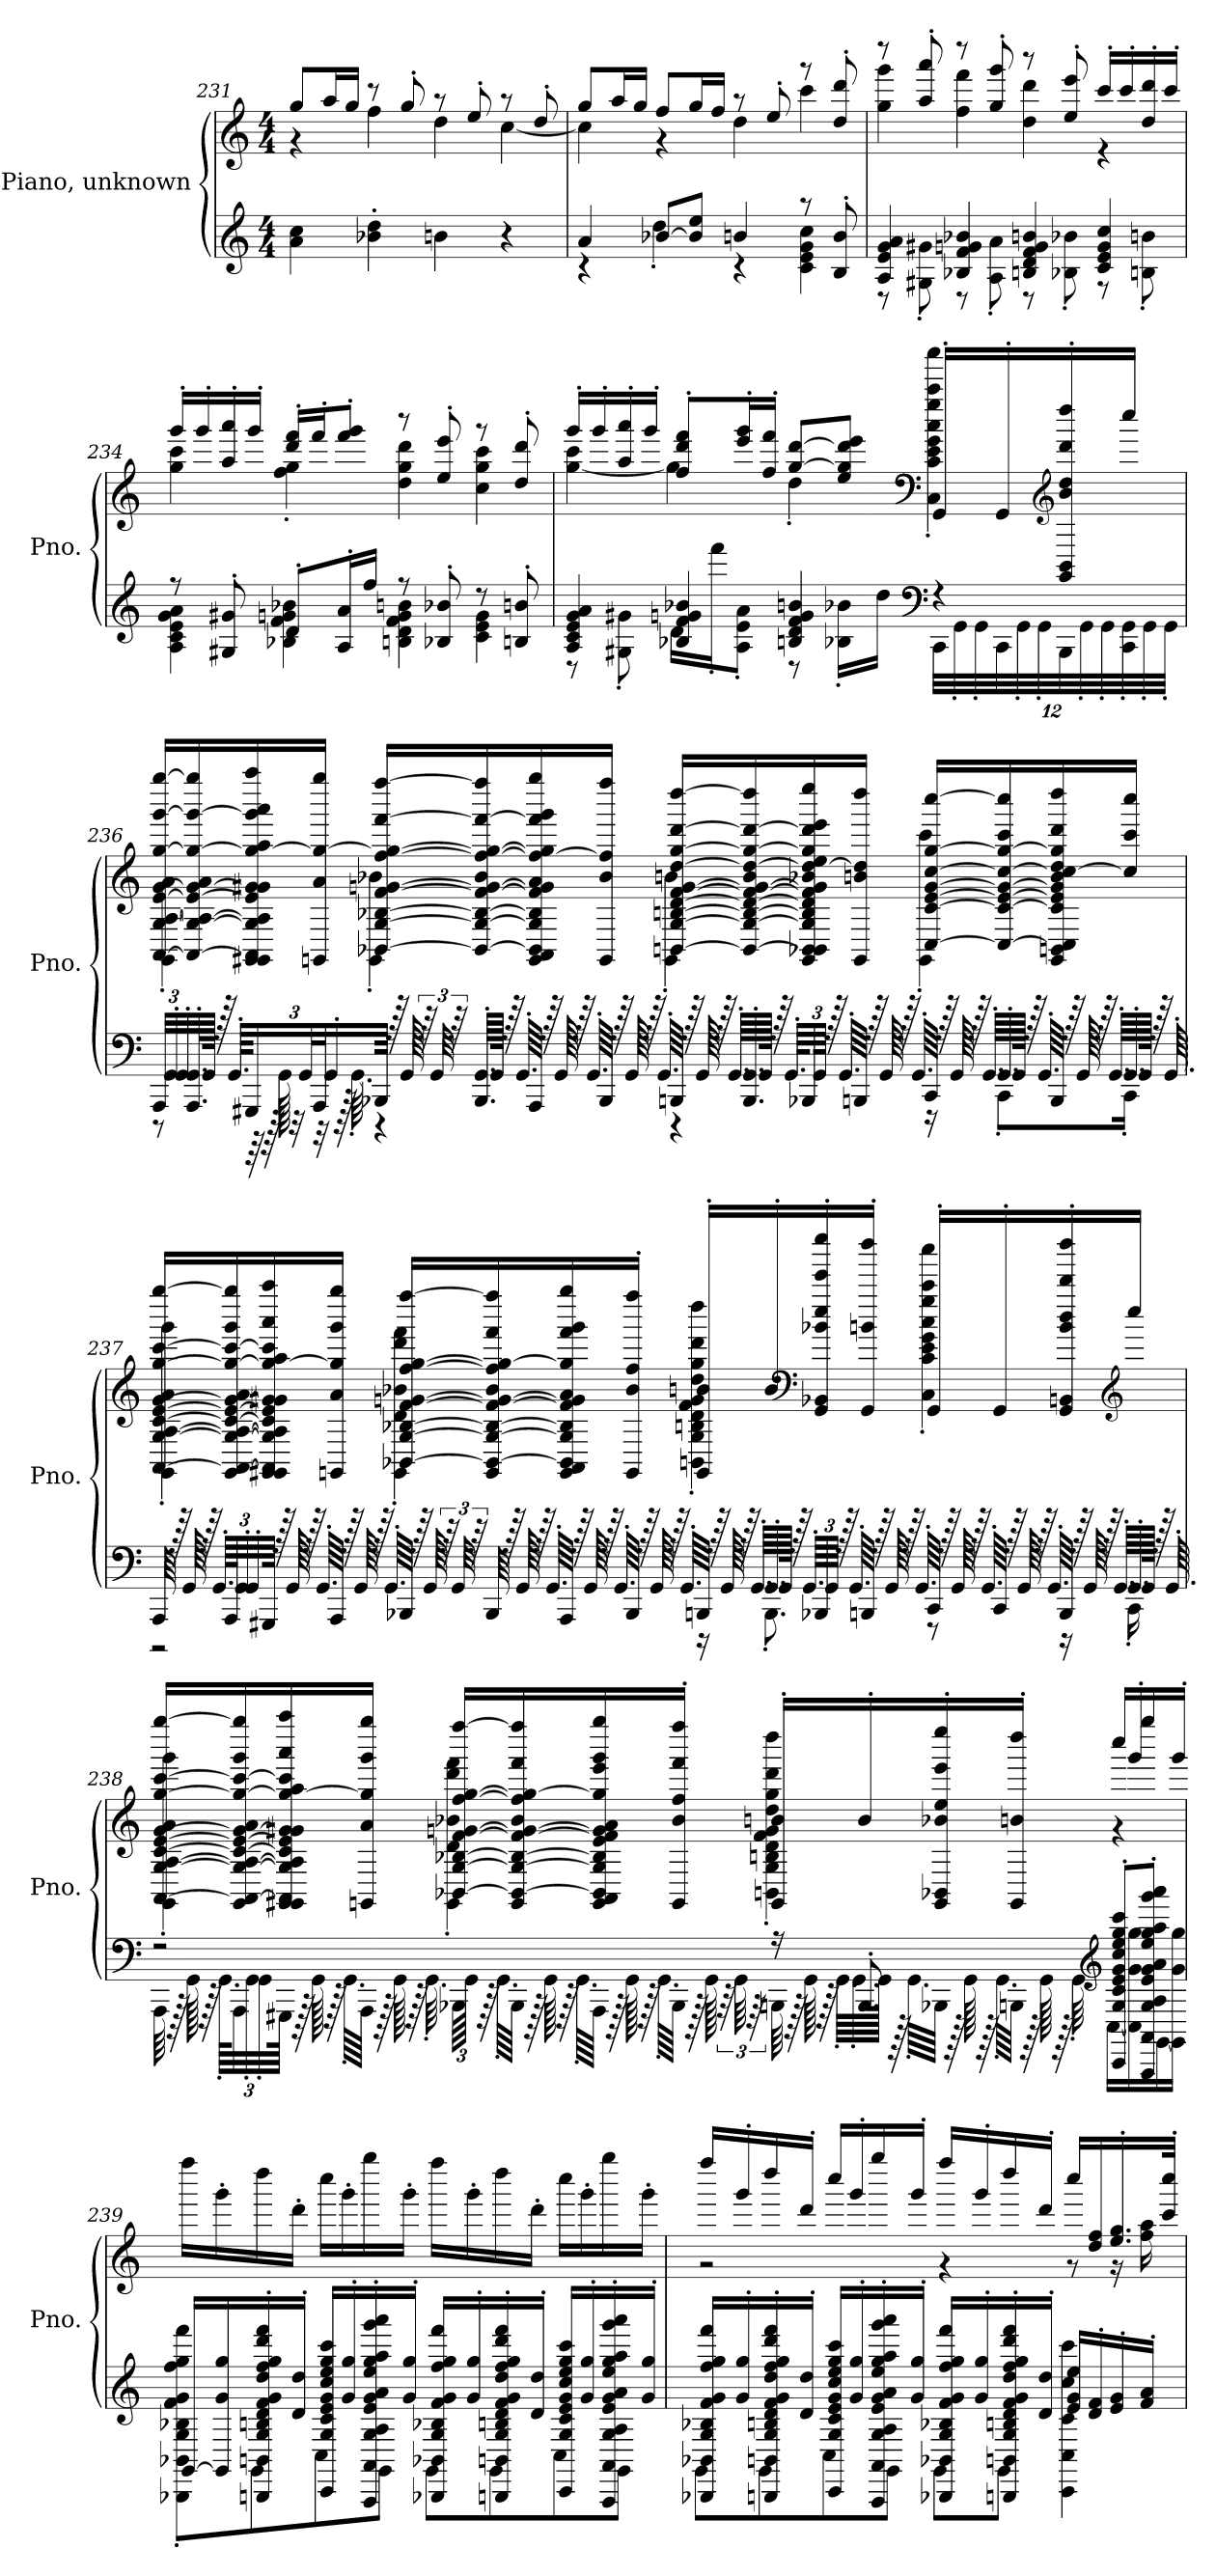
**kern	**kern
*part1	*part1
*staff2	*staff1
*I"Piano, unknown	*
*I'Pno.	*
*clefG2	*clefG2
*k[]	*k[]
*M4/4	*M4/4
=231	=231
*	*^
4a\ 4cc\	8gg/L	4r
.	16aa/L	.
.	16gg/JJ	.
4b-X\' 4dd\'	8r	4ff\
.	8gg'/	.
4bn\	8r	4dd\
.	8ee'/	.
4r	8r	[4cc\
.	8dd'/	.
=232	=232	=232
*^	*	*
4a/	4r	8gg/L	4cc\]
.	.	16aa/L	.
.	.	16gg/JJ	.
[8b-X/L	4dd'\	8ff/L	4r
8b-/] 8ee/J	.	16gg/L	.
.	.	16ff/JJ	.
4bn/	4r	8r	4dd\
.	.	8ee'/	.
8r	4c\ 4e\ 4g\ 4cc\	8r	4ccc\
8B/' 8b/'	.	8dd/' 8ddd/'	.
!!LO:LB:g=z	!!
=233	=233	=233	=233
4A/ 4e/ 4g/ 4a/	8r	8r	4gg\ 4ggg\
.	8G#X\' 8g#X\'	8aa/' 8aaa/'	.
4B-X/ 4f/ 4gn/ 4b-X/	8r	8r	4ff\ 4fff\
.	8A\' 8a\'	8gg/' 8ggg/'	.
4Bn/ 4d/ 4f/ 4g/ 4bn/	8r	8r	4dd\ 4ddd\
.	8B-X\' 8b-X\'	8ee/' 8eee/'	.
4c/ 4e/ 4g/ 4cc/	8r	16ccc'/LL	4r
.	.	16ccc'/	.
.	8Bn\' 8bn\'	16dd/' 16ddd/'	.
.	.	16ccc'/JJ	.
=234	=234	=234	=234
8r	4A\ 4c\ 4e\ 4g\ 4a\	16ggg'/LL	4gg\ 4ccc\
.	.	16ggg'/	.
8G#X/' 8g#X/'	.	16aa/' 16aaa/'	.
.	.	16ggg'/JJ	.
8d'/L	4B-X\ 4f\ 4gn\ 4b-X\	16ddd/' 16fff/'LL	4ff\' 4gg\'
.	.	16fff'/J	.
16A/' 16a/'L	.	8fff/' 8ggg/'J	.
16ff/JJ	.	.	.
8r	4Bn\ 4d\ 4f\ 4g\ 4bn\	8r	4dd\ 4gg\ 4ddd\
8B-X/' 8b-X/'	.	8ee/' 8eee/'	.
8r	4c\ 4e\ 4g\	8r	4cc\ 4gg\ 4ccc\
8Bn/' 8bn/'	.	8dd/' 8ddd/'	.
!!LO:PB:g=z	!!
=235	=235	=235	=235
4A/ 4c/ 4e/ 4g/ 4a/	8r	16ggg'/LL	[4gg\ 4ccc\
.	.	16ggg'/	.
.	8G#X\' 8g#X\'	16aa/' 16aaa/'	.
.	.	16ggg'/JJ	.
4B-X/ 4f/ 4gn/ 4b-X/	16d\LL	8ff/' 8ddd/' 8fff/'L	4gg\]
.	16fff'\J	.	.
.	8A\' 8e\' 8a\'J	16eee/' 16ggg/'L	.
.	.	16ff/' 16fff/'JJ	.
4Bn/ 4d/ 4f/ 4g/ 4bn/	8r	[8gg/ [8ddd/L	4dd'\
.	16B-X\' 16b-X\'LL	8ee/ 8gg/] 8ddd/] 8eee/J	.
.	16dd\JJ	.	.
*clefF4	*	*clefF4	*
*	*Xbrackettup	*	*
4r	48CC\LLL	16GG'/LL	4C\' 4c\' 4e\' 4g\' 4cc\' 4gg\' 4ccc\' 4cccc\'
.	48GG'\	.	.
.	48GG'\	.	.
.	48CC\	16GG'/	.
.	48GG'\	.	.
.	48GG'\	.	.
*	*	*clefG2	*
.	48BBB\	16GG/' 16BB/' 16b/' 16dd/' 16ddd/' 16dddd/'	.
.	48GG'\	.	.
.	48GG'\	.	.
.	48CC\' 48GG\'	16cccc/JJ	.
.	48GG'\	.	.
.	48GG'\JJJ	.	.
!!LO:LB:g=z	!!
=236	=236	=236	=236
48AAA/LLL	8r	[16AA/ [16G/ [16A/ [16e/ [16g/ [16gg/ [16ggg/ [16gggg/LL	4GG\' 4a\'
48GG'/	.	.	.
48GG'/	.	.	.
64.AAA/' 64.GG/'L	.	16AA/_ 16G/_ 16A/_ 16e/_ 16g/_ 16a/ 16gg/_ 16ggg/_ 16gggg/]	.
128GG/JJJJk	.	.	.
128r	.	.	.
64.GG'/KKLL	.	.	.
24GGG#X/	64r	16GG/ 16GG#X/ 16AA/] 16G/] 16A/] 16e/] 16g/] 16g#X/ 16gg/_ 16aa/ 16ggg/] 16aaa/ 16aaaa/	.
.	128r	.	.
.	128GG\	.	.
.	32r	.	.
48GG/L	.	.	.
48AAA/J	32r	16GGn/ 16a/ 16gg/_ 16gggg/JJ	.
24GG'/	.	.	.
.	128r	.	.
.	64.GG'\	.	.
64BBB-X/JJkk	4r	[16BB-X/ [16G/ [16B-X/ [16f/ [16gn/ [16ff/ 16gg/_ [16fff/ [16ffff/LL	4GG\' 4b-X\'
128r	.	.	.
128GG/	.	.	.
*brackettup	*	*	*
96r	.	.	.
96GG/	.	.	.
96r	.	.	.
64.BBB-/' 64.GG/'LLLL	.	16BB-/_ 16G/_ 16B-/_ 16f/_ 16g/_ 16b-/ 16ff/_ 16gg/_ 16fff/_ 16ffff/]	.
128GG/JJJJk	.	.	.
128r	.	.	.
64.GG'/LLLL	.	.	.
64AAA/JJJJ	.	16GG/ 16AA/ 16BB-/] 16G/] 16B-/] 16f/] 16g/] 16a/ 16ff/_ 16gg/] 16fff/] 16ggg/ 16gggg/	.
128r	.	.	.
128GG/	.	.	.
128r	.	.	.
64.GG'/LLLL	.	.	.
64BBB-/JJJJ	.	16GG/ 16b-/ 16ff/] 16ffff/JJ	.
128r	.	.	.
128GG/	.	.	.
128r	.	.	.
64.GG'/LLLL	.	.	.
64BBBn/JJJJ	4r	[16BBn/ [16G/ [16Bn/ [16d/ [16f/ [16g/ [16dd/ [16gg/ [16ddd/ [16dddd/LL	4GG\' 4bn\'
128r	.	.	.
128GG/	.	.	.
128r	.	.	.
64.GG'/LLLL	.	.	.
64.BBB/' 64.GG/'	.	16BB/_ 16G/_ 16B/_ 16d/_ 16f/_ 16g/_ 16b/ 16dd/_ 16gg/_ 16ddd/_ 16dddd/]	.
128GG/JJJJk	.	.	.
128r	.	.	.
64.GG'/KLLL	.	.	.
*Xbrackettup	*	*	*
48BBB-X/	.	16GG/ 16BB-X/ 16BB/] 16G/] 16B/] 16d/] 16f/] 16g/] 16b-X/ 16dd/_ 16ee/ 16gg/] 16ddd/] 16eee/ 16eeee/	.
96GG/JJJk	.	.	.
128r	.	.	.
64.GG'/LLLL	.	.	.
64BBBn/JJJJ	.	16GG/ 16bn/ 16dd/] 16dddd/JJ	.
128r	.	.	.
128GG/	.	.	.
128r	.	.	.
64.GG'/LLLL	.	.	.
64CC/JJJJ	16r	[16C/ [16c/ [16e/ [16g/ [16cc/ [16gg/ [16cccc/LL	4GG\' 4ccc\'
128r	.	.	.
128GG/	.	.	.
128r	.	.	.
64.GG'/LLLL	.	.	.
64.GG'/	8CC'\L	16C/_ 16c/_ 16e/_ 16g/_ 16cc/_ 16gg/_ 16ccc/ 16cccc/]	.
128GG/JJJJk	.	.	.
128r	.	.	.
64.GG'/LLLL	.	.	.
64BBB/JJJJ	.	16GG/ 16BBn/ 16C/] 16c/] 16e/] 16g/] 16b/ 16cc/_ 16dd/ 16gg/] 16ddd/ 16dddd/	.
128r	.	.	.
128GG/	.	.	.
128r	.	.	.
64.GG'/LLLL	.	.	.
64.GG'/	16CC'\Jk	16cc/] 16ccc/ 16cccc/JJ	.
128GG/JJJJk	.	.	.
128r	.	.	.
64.GG'/	.	.	.
!!LO:LB:g=z	!!
=237	=237	=237	=237
64AAA/	2r	[16AA/ [16G/ [16A/ [16c/ [16e/ [16g/ [16gg/ [16ccc/ [16gggg/LL	4GG\' 4a\' 4ggg\'
128r	.	.	.
128GG/	.	.	.
128r	.	.	.
64.GG'/KLLL	.	.	.
48AAA/	.	16GG/ 16AA/_ 16G/_ 16A/_ 16c/_ 16e/_ 16g/_ 16a/ 16gg/_ 16ccc/_ 16ggg/ 16gggg/]	.
48GG'/	.	.	.
48GG'/	.	.	.
64GGG#X/JJJk	.	16GG/ 16GG#X/ 16AA/] 16G/] 16A/] 16c/] 16e/] 16g/] 16g#X/ 16gg/_ 16aa/ 16ccc/] 16aaa/ 16aaaa/	.
128r	.	.	.
128GG/	.	.	.
128r	.	.	.
64.GG'/LLLL	.	.	.
64AAA/JJJJ	.	16GGn/ 16a/ 16gg/] 16ggg/ 16gggg/JJ	.
128r	.	.	.
128GG/	.	.	.
128r	.	.	.
64.GG'/LLLL	.	.	.
64BBB-X/JJJJ	.	[16BB-X/ [16G/ [16B-X/ [16f/ [16gn/ [16ff/ [16gg/ [16ffff/LL	4GG\' 4d\' 4b-X\' 4ddd\' 4fff\'
128r	.	.	.
128GG/	.	.	.
*brackettup	*	*	*
96r	.	.	.
96GG/	.	.	.
96r	.	.	.
64BBB-/	.	16GG/ 16BB-/_ 16G/_ 16B-/_ 16f/_ 16g/_ 16b-/ 16ff/] 16gg/_ 16fff/ 16ffff/]	.
128r	.	.	.
128GG/	.	.	.
128r	.	.	.
64.GG'/LLLL	.	.	.
64AAA/JJJJ	.	16GG/ 16AA/ 16BB-/] 16G/] 16B-/] 16f/] 16g/] 16a/ 16gg/] 16fff/ 16ggg/ 16gggg/	.
128r	.	.	.
128GG/	.	.	.
128r	.	.	.
64.GG'/LLLL	.	.	.
64BBB-/JJJJ	.	16GG/' 16b-/' 16ff/' 16ffff/'JJ	.
128r	.	.	.
128GG/	.	.	.
128r	.	.	.
64.GG'/LLLL	.	.	.
64BBBn/JJJJ	16r	16GG/' 16bn/'LL	4BBn\' 4G\' 4Bn\' 4d\' 4f\' 4g\' 4dd\' 4gg\' 4ddd\' 4dddd\'
128r	.	.	.
128GG/	.	.	.
128r	.	.	.
64.GG'/LLLL	.	.	.
64.GG'/	8.BBB'\	16b'/	.
128GG/JJJJk	.	.	.
128r	.	.	.
64.GG'/KLLL	.	.	.
*	*	*clefF4	*
*Xbrackettup	*	*	*
48BBB-X/	.	16GG/' 16BB-X/' 16b-X/' 16ee/' 16eee/' 16eeee/'	.
96GG/JJJk	.	.	.
128r	.	.	.
64.GG'/LLLL	.	.	.
64BBBn/JJJJ	.	16GG/' 16bn/' 16dddd/'JJ	.
128r	.	.	.
128GG/	.	.	.
128r	.	.	.
64.GG'/LLLL	.	.	.
64CC/JJJJ	8r	16GG'/LL	4C\' 4c\' 4e\' 4g\' 4cc\' 4gg\' 4ccc\' 4cccc\'
128r	.	.	.
128GG/	.	.	.
128r	.	.	.
64.GG'/LLLL	.	.	.
64CC/JJJJ	.	16GG'/	.
128r	.	.	.
128GG/	.	.	.
128r	.	.	.
64.GG'/LLLL	.	.	.
64BBB/JJJJ	16r	16GG/' 16BBn/' 16b/' 16dd/' 16ddd/' 16dddd/'	.
128r	.	.	.
128GG/	.	.	.
128r	.	.	.
64.GG'/LLLL	.	.	.
*	*	*clefG2	*
64.GG'/	16CC'\	16cccc/JJ	.
128GG/JJJJk	.	.	.
128r	.	.	.
64.GG'/	.	.	.
!!LO:LB:g=z	!!
=238	=238	=238	=238
2r	64AAA\	[16AA/ [16G/ [16A/ [16c/ [16e/ [16g/ [16gg/ [16ccc/ [16gggg/LL	4GG\' 4a\' 4ggg\'
.	128r	.	.
.	128GG\	.	.
.	128r	.	.
.	64.GG'\KLLL	.	.
.	48AAA\	16GG/ 16AA/_ 16G/_ 16A/_ 16c/_ 16e/_ 16g/_ 16a/ 16gg/_ 16ccc/_ 16ggg/ 16gggg/]	.
.	48GG'\	.	.
.	48GG'\	.	.
.	64GGG#X\JJJk	16GG/ 16GG#X/ 16AA/] 16G/] 16A/] 16c/] 16e/] 16g/] 16g#X/ 16gg/_ 16aa/ 16ccc/] 16aaa/ 16aaaa/	.
.	128r	.	.
.	128GG\	.	.
.	128r	.	.
.	64.GG'\LLLL	.	.
.	64AAA\JJJJ	16GGn/ 16a/ 16gg/] 16ggg/ 16gggg/JJ	.
.	128r	.	.
.	128GG\	.	.
.	128r	.	.
.	64.GG'\	.	.
.	48BBB-X\LLL	[16BB-X/ [16G/ [16B-X/ [16f/ [16gn/ [16ff/ [16gg/ [16ffff/LL	4GG\' 4d\' 4b-X\' 4ddd\' 4fff\'
.	96GG\JJJk	.	.
.	128r	.	.
.	64.GG'\LLLL	.	.
.	64BBB-\JJJJ	16GG/ 16BB-/_ 16G/_ 16B-/_ 16f/_ 16g/_ 16b-/ 16ff/] 16gg/_ 16fff/ 16ffff/]	.
.	128r	.	.
.	128GG\	.	.
.	128r	.	.
.	64.GG'\LLLL	.	.
.	64AAA\JJJJ	16GG/ 16AA/ 16BB-/] 16G/] 16B-/] 16e/ 16f/] 16g/] 16a/ 16gg/] 16eee/ 16ggg/ 16gggg/	.
.	128r	.	.
.	128GG\	.	.
.	128r	.	.
.	64.GG'\LLLL	.	.
.	64BBB-\JJJJ	16GG/' 16b-/' 16ff/' 16fff/' 16ffff/'JJ	.
.	128r	.	.
.	128GG\	.	.
*	*brackettup	*	*
.	96r	.	.
.	96GG\	.	.
.	96r	.	.
16r	64BBBn\	16GG/' 16bn/'LL	4BBn\' 4G\' 4Bn\' 4d\' 4f\' 4g\' 4dd\' 4gg\' 4ddd\' 4dddd\'
.	128r	.	.
.	128GG\	.	.
.	128r	.	.
.	64.GG'\LLLL	.	.
8.BBB'/	64.GG'\	16b'/	.
.	128GG\JJJJk	.	.
.	128r	.	.
.	64.GG'\LLLL	.	.
.	64BBB-X\JJJJ	16GG/' 16BB-X/' 16b-X/' 16ee/' 16eee/' 16eeee/'	.
.	128r	.	.
.	128GG\	.	.
.	128r	.	.
.	64.GG'\LLLL	.	.
.	64BBBn\JJJJ	16GG/' 16bn/' 16dddd/'JJ	.
.	128r	.	.
.	128GG\	.	.
.	128r	.	.
.	64.GG'\	.	.
*clefG2	*	*	*
8CC/' 8G/' 8c/' 8e/' 8g/' 8cc/' 8ee/' 8gg/' 8ccc/'L	[16C\LL	16cccc/LL	4r
.	16C\] 16g\ 16gg\	16ggg'/	.
8AAA/' 8AA/' 8G/' 8A/' 8e/' 8g/' 8a/' 8ee/' 8gg/' 8aa/' 8ggg/' 8aaa/'J	[16GG\	16gggg/	.
.	16GG\] 16g\ 16gg\JJ	16ggg'/JJ	.
*	*	*v	*v
!!LO:LB:g=z
=239	=239	=239
[16GG/LL	8BBB-X\' 8BB-X\' 8G\' 8B-X\' 8f\' 8g\' 8ff\' 8gg\' 8fff\'L	16ffff\LL
16GG/] 16g/ 16gg/	.	16ggg'\
16BBBn/' 16BBn/' 16G/' 16Bn/' 16d/' 16f/' 16g/' 16dd/' 16ff/' 16gg/' 16ddd/' 16fff/'	8GG\	16dddd\
16d/' 16dd/'JJ	.	16ddd'\JJ
16CC/ 16G/ 16c/ 16e/ 16g/ 16cc/ 16ee/ 16gg/ 16ccc/LL	8C\	16cccc\LL
16g/' 16gg/'	.	16ggg'\
16AAA/' 16AA/' 16G/' 16A/' 16e/' 16g/' 16a/' 16ee/' 16gg/' 16aa/' 16ggg/' 16aaa/'	8GG\J	16gggg\
16g/' 16gg/'JJ	.	16ggg'\JJ
16BBB-X/ 16BB-X/ 16G/ 16B-X/ 16f/ 16g/ 16ff/ 16gg/ 16fff/LL	8GG\L	16ffff\LL
16g/' 16gg/'	.	16ggg'\
16BBBn/' 16BBn/' 16G/' 16Bn/' 16d/' 16f/' 16g/' 16dd/' 16ff/' 16gg/' 16ddd/' 16fff/'	8GG\	16dddd\
16d/' 16dd/'JJ	.	16ddd'\JJ
16CC/ 16G/ 16c/ 16e/ 16g/ 16cc/ 16ee/ 16gg/ 16ccc/LL	8C\	16cccc\LL
16g/' 16gg/'	.	16ggg'\
16AAA/' 16AA/' 16G/' 16A/' 16e/' 16g/' 16a/' 16ee/' 16gg/' 16aa/' 16ggg/' 16aaa/'	8GG\J	16gggg\
16g/' 16gg/'JJ	.	16ggg'\JJ
!!LO:LB:g=z
=240	=240	=240
*	*	*^
16BBB-X/ 16BB-X/ 16G/ 16B-X/ 16f/ 16g/ 16ff/ 16gg/ 16fff/LL	8GG\L	16ffff/LL	2r
16g/' 16gg/'	.	16ggg'/	.
16BBBn/' 16BBn/' 16G/' 16Bn/' 16d/' 16f/' 16g/' 16dd/' 16ff/' 16gg/' 16ddd/' 16fff/'	8GG\	16dddd/	.
16d/' 16dd/'JJ	.	16ddd'/JJ	.
16CC/ 16G/ 16c/ 16e/ 16g/ 16cc/ 16ee/ 16gg/ 16ccc/LL	8C\	16cccc/LL	.
16g/' 16gg/'	.	16ggg'/	.
16AAA/' 16AA/' 16G/' 16A/' 16e/' 16g/' 16a/' 16ee/' 16gg/' 16aa/' 16ggg/' 16aaa/'	8GG\J	16gggg/	.
16g/' 16gg/'JJ	.	16ggg'/JJ	.
16BBB-X/ 16BB-X/ 16G/ 16B-X/ 16f/ 16g/ 16ff/ 16gg/ 16fff/LL	8GG\L	16ffff/LL	4r
16g/' 16gg/'	.	16ggg'/	.
16BBBn/' 16BBn/' 16G/' 16Bn/' 16d/' 16f/' 16g/' 16dd/' 16ff/' 16gg/' 16ddd/' 16fff/'	8GG\J	16dddd/	.
16d/' 16dd/'JJ	.	16ddd'/JJ	.
16e/ 16g/ 16ee/LL	4CC\ 4C\ 4c\ 4cc\ 4ccc\	16cccc/LL	8r
16d/' 16f/'	.	16dd/ 16ff/	.
16e/' 16g/'	.	16.ee/' 16.gg/'	16r
16f/' 16a/'JJ	.	.	16ff\ 16aa\
.	.	32ccc/' 32cccc/'JJk	.
*v	*v	*	*
*	*v	*v
=	=
*-	*-
